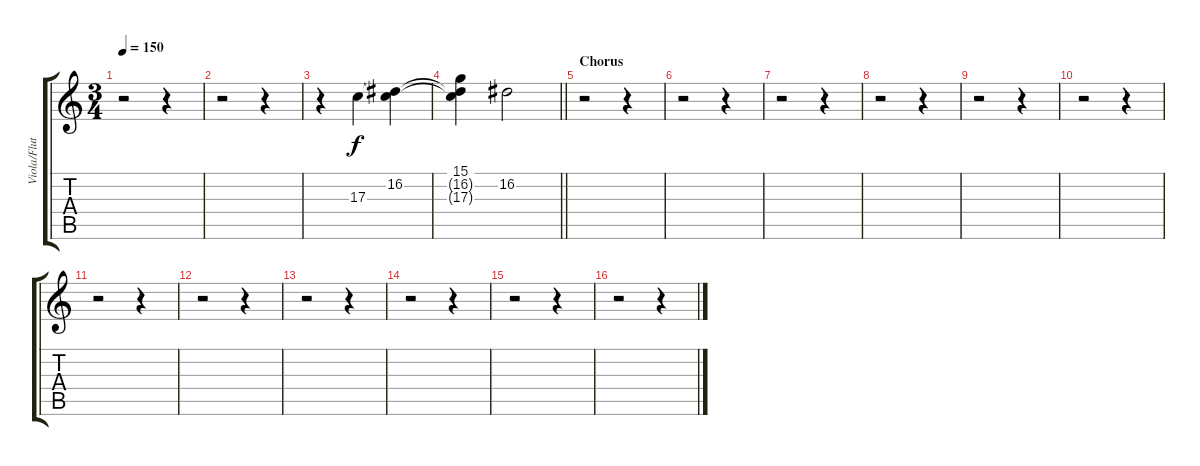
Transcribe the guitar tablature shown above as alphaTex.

\track ("Viola/Flute" "Viola/Flut") {instrument viola}
\staff {score tabs}
\tuning (E4 B3 G3 D3 A2 E2) {hide}
\ts (3 4)
\tempo 150
\clef g2
\ks c
r.2{dy f} r.4 |
r.2 r.4 |
r.4 17.3.4{volume 4 instrument stringensemble1} (16.2 17.3{t}).4 |
\barLineRight lightlight
(15.1 16.2{t} 17.3{t}).4 16.2.2 |
\section ("" "Chorus")
r.2 r.4 |
r.2 r.4 |
r.2 r.4 |
r.2 r.4 |
r.2 r.4 |
r.2 r.4 |
r.2 r.4 |
r.2 r.4 |
r.2 r.4 |
r.2 r.4 |
r.2 r.4 |
r.2 r.4
